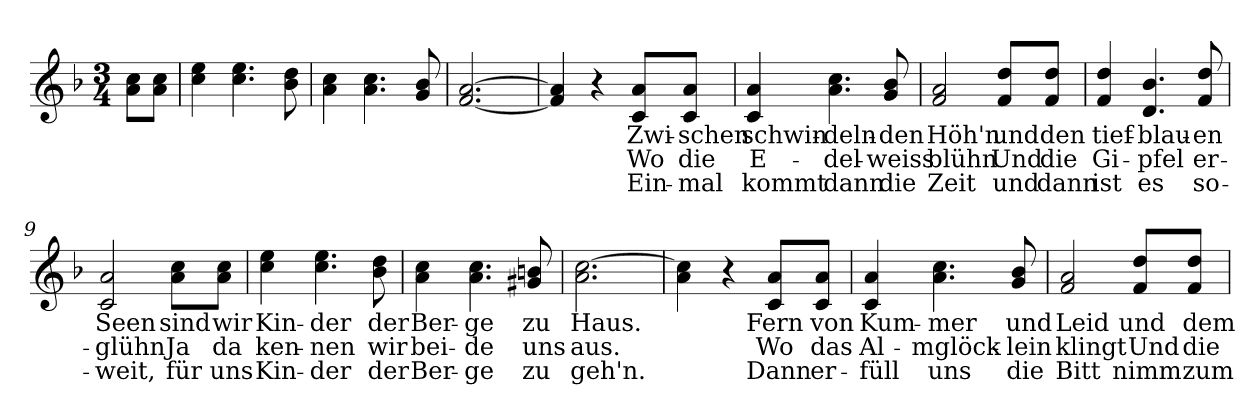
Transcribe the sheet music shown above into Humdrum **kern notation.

**kern	**text	**text	**text
*part1	*part1	*part1	*part1
*staff1	*staff1	*staff1	*staff1
!!LO:PB:g=z
*clefG2	*	*	*
*k[b-]	*	*	*
*F:	*	*	*
*M3/4	*	*	*
=1	=1	=1	=1
8ai\ 8cciL	.	.	.
8ai\ 8cciJ	.	.	.
=2	=2	=2	=2
4cci\ 4eei	.	.	.
4.cci\ 4.eei	.	.	.
8b-i\ 8ddi	.	.	.
=3	=3	=3	=3
4ai\ 4cci	.	.	.
4.ai\ 4.cci	.	.	.
8gi/ 8b-i	.	.	.
=4	=4	=4	=4
[<2.fi/ [>2.ai	.	.	.
=5	=5	=5	=5
4fi/] 4ai]	.	.	.
4r	.	.	.
!	!LO:LY:b:color=#000000	!LO:LY:b:color=#000000	!LO:LY:b:color=#000000
8ci/ 8aiL	Zwi-	Wo	Ein-
!	!LO:LY:b:color=#000000	!LO:LY:b:color=#000000	!LO:LY:b:color=#000000
8ci/ 8aiJ	-schen	die	-mal
!!LO:LB:g=z
=6	=6	=6	=6
!	!LO:LY:b:color=#000000	!LO:LY:b:color=#000000	!LO:LY:b:color=#000000
4ci/ 4ai	schwin-	E-	kommt
!	!LO:LY:b:color=#000000	!LO:LY:b:color=#000000	!LO:LY:b:color=#000000
4.ai\ 4.cci	-deln-	-del-	dann
!	!LO:LY:b:color=#000000	!LO:LY:b:color=#000000	!LO:LY:b:color=#000000
8gi/ 8b-i	-den	-weiss	die
=7	=7	=7	=7
!	!LO:LY:b:color=#000000	!LO:LY:b:color=#000000	!LO:LY:b:color=#000000
2fi/ 2ai	Höh'n	blühn	Zeit
!	!LO:LY:b:color=#000000	!LO:LY:b:color=#000000	!LO:LY:b:color=#000000
8fi/ 8ddiL	und	Und	und
!	!LO:LY:b:color=#000000	!LO:LY:b:color=#000000	!LO:LY:b:color=#000000
8fi/ 8ddiJ	den	die	dann
=8	=8	=8	=8
!	!LO:LY:b:color=#000000	!LO:LY:b:color=#000000	!LO:LY:b:color=#000000
4fi/ 4ddi	tief-	Gi-	ist
!	!LO:LY:b:color=#000000	!LO:LY:b:color=#000000	!LO:LY:b:color=#000000
4.di/ 4.b-i	-blau-	-pfel	es
!	!LO:LY:b:color=#000000	!LO:LY:b:color=#000000	!LO:LY:b:color=#000000
8fi/ 8ddi	-en	er-	so-
=9	=9	=9	=9
!	!LO:LY:b:color=#000000	!LO:LY:b:color=#000000	!LO:LY:b:color=#000000
2ci/ 2ai	Seen	-glühn	-weit,
!	!LO:LY:b:color=#000000	!LO:LY:b:color=#000000	!LO:LY:b:color=#000000
8ai\ 8cciL	sind	Ja	für
!	!LO:LY:b:color=#000000	!LO:LY:b:color=#000000	!LO:LY:b:color=#000000
8ai\ 8cciJ	wir	da	uns
!!LO:LB:g=z
=10	=10	=10	=10
!	!LO:LY:b:color=#000000	!LO:LY:b:color=#000000	!LO:LY:b:color=#000000
4cci\ 4eei	Kin-	ken-	Kin-
!	!LO:LY:b:color=#000000	!LO:LY:b:color=#000000	!LO:LY:b:color=#000000
4.cci\ 4.eei	-der	-nen	-der
!	!LO:LY:b:color=#000000	!LO:LY:b:color=#000000	!LO:LY:b:color=#000000
8b-i\ 8ddi	der	wir	der
=11	=11	=11	=11
!	!LO:LY:b:color=#000000	!LO:LY:b:color=#000000	!LO:LY:b:color=#000000
4ai\ 4cci	Ber-	bei-	Ber-
!	!LO:LY:b:color=#000000	!LO:LY:b:color=#000000	!LO:LY:b:color=#000000
4.ai\ 4.cci	-ge	-de	-ge
!	!LO:LY:b:color=#000000	!LO:LY:b:color=#000000	!LO:LY:b:color=#000000
8g#Xi/ 8bni	zu	uns	zu
=12	=12	=12	=12
!	!LO:LY:b:color=#000000	!LO:LY:b:color=#000000	!LO:LY:b:color=#000000
2.ai\ [>2.cci	Haus.	aus.	geh'n.
=13	=13	=13	=13
4ai\ 4cci]	.	.	.
4r	.	.	.
!	!LO:LY:b:color=#000000	!LO:LY:b:color=#000000	!LO:LY:b:color=#000000
8ci/ 8aiL	Fern	Wo	Dann
!	!LO:LY:b:color=#000000	!LO:LY:b:color=#000000	!LO:LY:b:color=#000000
8ci/ 8aiJ	von	das	er-
=14	=14	=14	=14
!	!LO:LY:b:color=#000000	!LO:LY:b:color=#000000	!LO:LY:b:color=#000000
4ci/ 4ai	Kum-	Al-	-füll
!	!LO:LY:b:color=#000000	!LO:LY:b:color=#000000	!LO:LY:b:color=#000000
4.ai\ 4.cci	-mer	-mglöck-	uns
!	!LO:LY:b:color=#000000	!LO:LY:b:color=#000000	!LO:LY:b:color=#000000
8gi/ 8b-i	und	-lein	die
=15	=15	=15	=15
!	!LO:LY:b:color=#000000	!LO:LY:b:color=#000000	!LO:LY:b:color=#000000
2fi/ 2ai	Leid	klingt	Bitt
!	!LO:LY:b:color=#000000	!LO:LY:b:color=#000000	!LO:LY:b:color=#000000
8fi/ 8ddiL	und	Und	nimm
!	!LO:LY:b:color=#000000	!LO:LY:b:color=#000000	!LO:LY:b:color=#000000
8fi/ 8ddiJ	dem	die	zum
=	=	=	=
*-	*-	*-	*-
